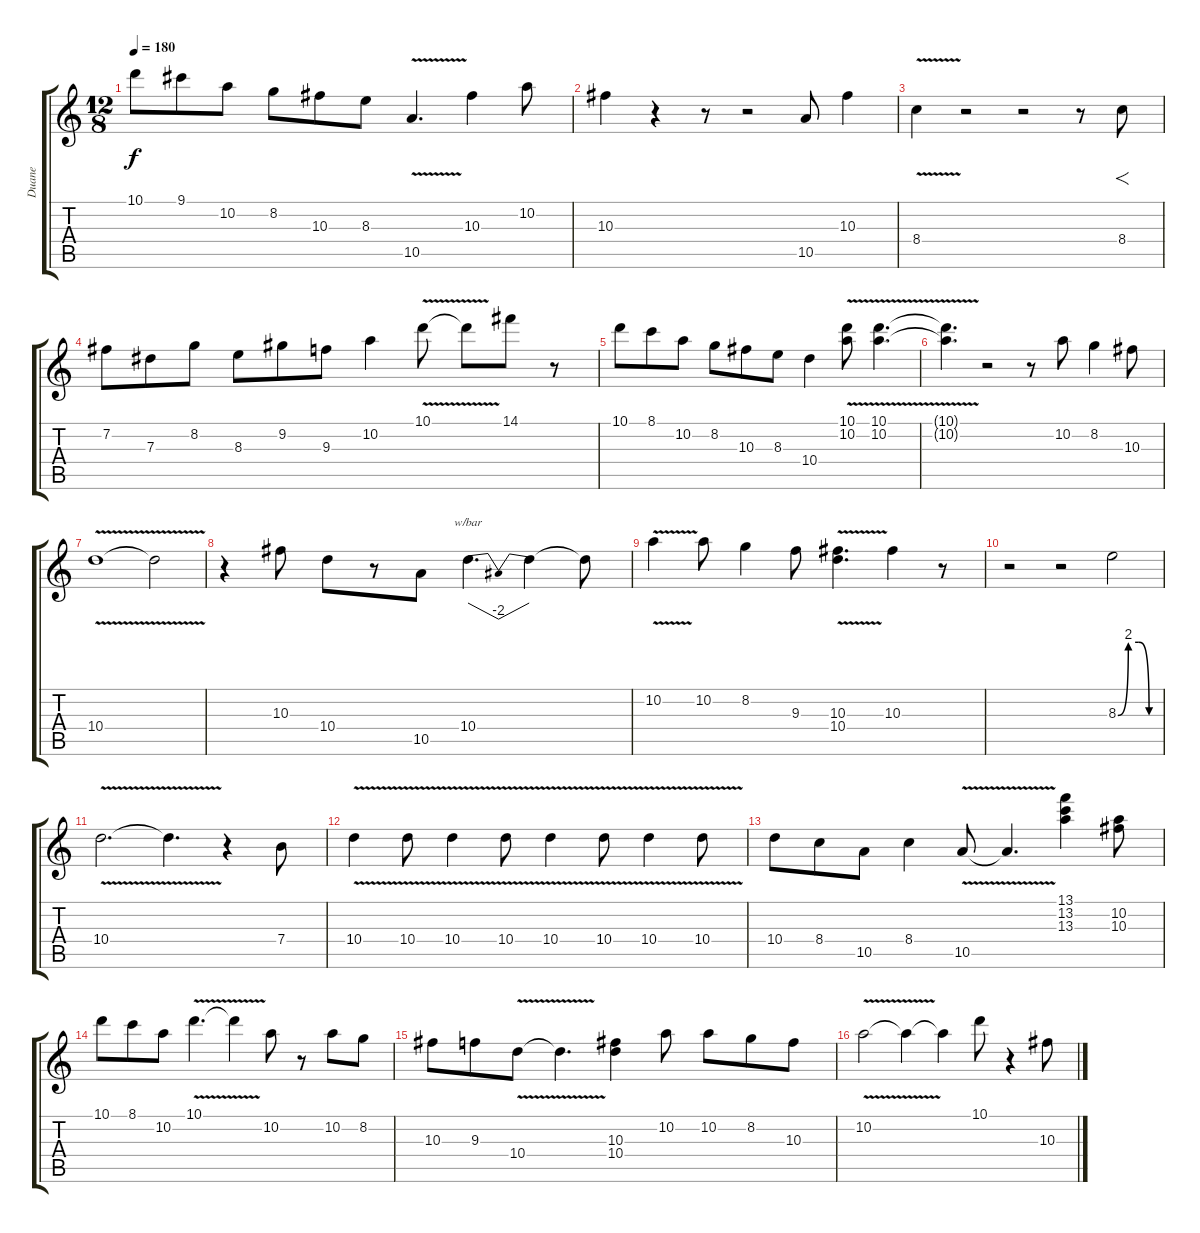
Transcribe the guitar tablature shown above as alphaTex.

\track ("Duane" "Duane") {instrument overdrivenguitar}
\staff {score tabs}
\tuning (E4 B3 Ab3 E3 B2 E2) {hide}
\ts (12 8)
\tempo 180
\clef g2
\ks c
10.1.8{dy f} 9.1.8 10.2.8 8.2.8 10.3.8 8.3.8 10.5{v}.4{d} 10.3.4 10.2.8 |
10.3.4 r.4 r.8 r.2 10.5.8 10.3.4 |
8.4{v}.4 r.2 r.2 r.8 8.4.8{f} |
7.2.8 7.3.8 8.2.8 8.3.8 9.2.8 9.3.8 10.2.4 10.1{v}.8 10.1{t}.8 14.1.8 r.8 |
10.1.8 8.1.8 10.2.8 8.2.8 10.3.8 8.3.8 10.4.4 (10.1{v} 10.2{v}).8 (10.1{v} 10.2{v}).4{d} |
(10.1{t} 10.2{t}).4{d} r.2 r.8 10.2.8 8.2.4 10.3.8 |
10.4{v}.1 10.4{t}.2 |
r.4 10.3.8 10.4.8 r.8 10.5.8 10.4.4{d tbe (dip default 0 0 30 -8 60 0)} 10.4{t}.4 10.4{t}.8 |
10.2{v}.4 10.2.8 8.2.4 9.3.8 (10.3{v} 10.4{v}).4{d} 10.3.4 r.8 |
r.2 r.2 8.3{be (custom 0 0 15 8 30 8 45 0 60 0)}.2 |
10.4{v}.2{d} 10.4{t}.4{d} r.4 7.4.8 |
10.4{v}.4 10.4{v}.8 10.4{v}.4 10.4{v}.8 10.4{v}.4 10.4{v}.8 10.4{v}.4 10.4{v}.8 |
10.4.8 8.4.8 10.5.8 8.4.4 10.5{v}.8 10.5{t}.4{d} (13.1 13.2 13.3).4 (10.2 10.3).8 |
10.1.8 8.1.8 10.2.8 10.1{v}.4{d} 10.1{t}.4 10.2.8 r.8 10.2.8 8.2.8 |
10.3.8 9.3.8 10.4{v}.8 10.4{t}.4{d} (10.3 10.4).4 10.2.8 10.2.8 8.2.8 10.3.8 |
10.2{v}.2 10.2{t}.4 10.2{t}.4 10.1.8 r.4 10.3.8
